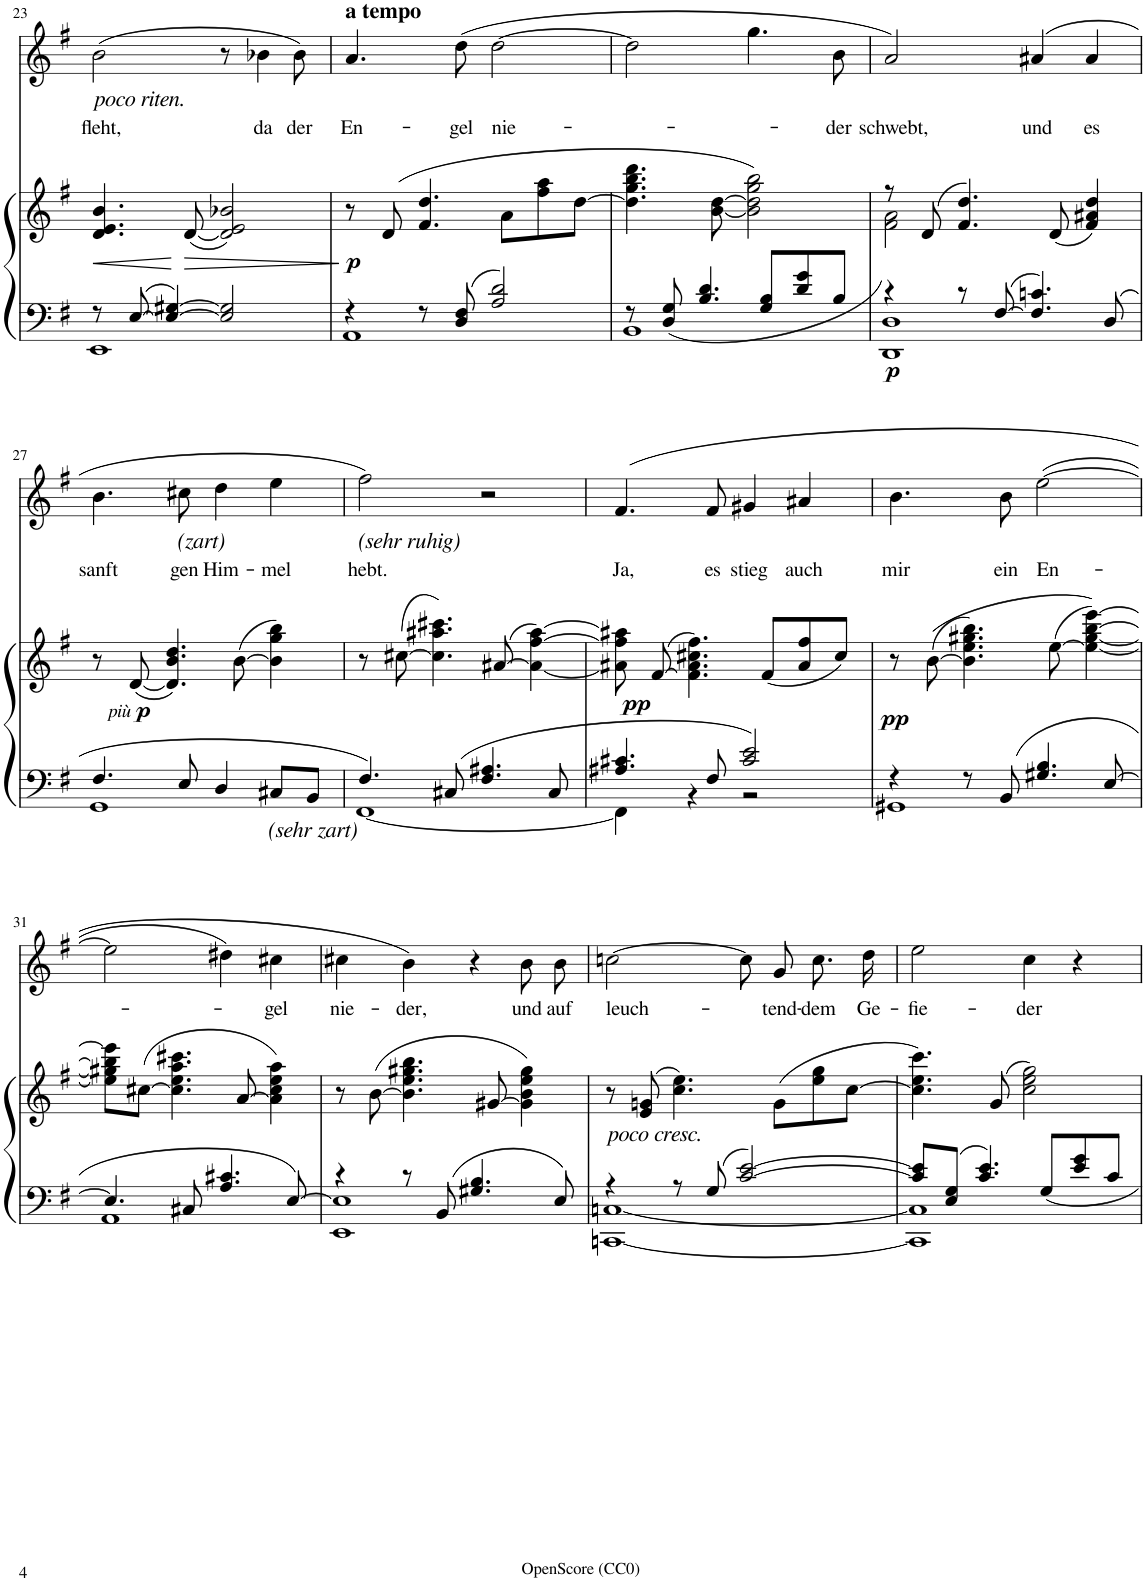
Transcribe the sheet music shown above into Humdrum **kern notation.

**kern	**kern	**dynam	**kern	**text
*part2	*part2	*part2	*part1	*part1
*staff3	*staff2	*staff2/3	*staff1	*staff1
*I"Piano	*	*	*I"Voice	*
*I'Pno	*	*	*	*
!!LO:PB:g=z
*clefF4	*clefG2	*	*clefG2	*
*k[f#]	*k[f#]	*	*k[f#]	*
*M4/4	*M4/4	*	*M4/4	*
=23	=23	=23	=23	=23
*^	*	*	*	*
!	!	!	!	!LO:TX:b:i:t=poco riten.	!
!	!	!	!LO:HP:b	!	!LO:LY:b
8r	1EE	4.d/ 4.e/ 4.b/	<	(2b\	fleht,
[8E/	.	.	.	.	.
4E/_ [4G#X/	.	.	.	.	.
!	!	!	!LO:HP:n=1:b	!	!
.	.	([8d/	[ >	.	.
2E/] 2G#/]	.	2d/] 2e/ 2b-X/)	.	8r	.
!	!	!	!	!	!LO:LY:b
.	.	.	.	4b-X\	da
!	!	!	!	!	!LO:LY:b
.	.	.	.	8b-\)	der
*v	*v	*	*	*	*
.	.	]	.	.
=24	=24	=24	=24	=24
*^	*	*	*	*
!	!	!	!	!LO:TX:a:B:t=a tempo	!
!	!	!	!LO:DY:b	!	!LO:LY:b
4r	1AA	8r	p	4.a/	En-
.	.	(8d/	.	.	.
8r	.	4.f#/ 4.dd/	.	.	.
!	!	!	!	!	!LO:LY:b
8D/ 8F#/	.	.	.	(8dd\	-gel
!	!	!	!	!	!LO:LY:b
2A/ 2d/	.	.	.	[2dd\	nie-
.	.	8a\L	.	.	.
.	.	8ff#\ 8aa\	.	.	.
.	.	[8dd\J	.	.	.
=25	=25	=25	=25	=25	=25
8r	1BB	4.dd\] 4.gg\ 4.bb\ 4.ddd\	.	2dd\]	.
(8D/ 8G/	.	.	.	.	.
4.B/ 4.d/	.	.	.	.	.
.	.	[8b\ [8dd\	.	.	.
.	.	2b\] 2dd\] 2gg\ 2bb\)	.	4.gg\	.
8G/ 8B/L	.	.	.	.	.
8d/ 8g/	.	.	.	.	.
!	!	!	!	!	!LO:LY:b
8B/J	.	.	.	8b\	-der
=26	=26	=26	=26	=26	=26
*	*	*^	*	*	*
!	!	!	!	!LO:DY:b=2	!	!LO:LY:b
4r	1DD 1D	8r	2f#\ 2a\)	p	2a/)	schwebt,
.	.	(8d/	.	.	.	.
8r	.	4.f#/ 4.dd/)	.	.	.	.
[8F#/	.	.	.	.	.	.
!	!	!	!	!	!	!LO:LY:b
4.F#/] 4.cn/	.	.	2ryy	.	(4a#X/	und
.	.	(8d/	.	.	.	.
!	!	!	!	!	!	!LO:LY:b
.	.	4f#/ 4a#X/ 4dd/)	.	.	4a#/	es
8D/	.	.	.	.	.	.
*	*	*v	*v	*	*	*
!!LO:LB:g=z
=27	=27	=27	=27	=27	=27
!	!	!	!	!	!LO:LY:b
4.F#/	1GG	8r	.	4.b\	sanft
!	!	!	!LO:DY:b	!	!
!	!	!	!LO:DY:n=1:b	!	!
.	.	([8d/	other-dynamics p	.	.
.	.	4.d/] 4.b/ 4.dd/)	.	.	.
!	!	!	!	!LO:TX:b:i:t=(zart)	!
!	!	!	!	!	!LO:LY:b
8E/	.	.	.	8cc#X\	gen
!	!	!	!	!	!LO:LY:b
4D/	.	.	.	4dd\	Him-
.	.	([8b\	.	.	.
!LO:TX:b:i:t=(sehr zart)	!	!	!	!	!
!	!	!	!	!	!LO:LY:b
8C#X/L	.	4b\] 4gg\ 4bb\)	.	4ee\	-mel
8BB/J	.	.	.	.	.
=28	=28	=28	=28	=28	=28
!	!	!	!	!LO:TX:b:i:t=(sehr ruhig)	!
!	!	!	!	!	!LO:LY:b
4.F#/	[1FF#	8r	.	2ff#\)	hebt.
.	.	([8cc#X\	.	.	.
.	.	4.cc#\] 4.aa#X\ 4.ccc#X\)	.	.	.
8C#X/	.	.	.	.	.
4.F#/ 4.A#X/	.	.	.	2r	.
.	.	([8a#X/	.	.	.
.	.	4a#\_ [4ff#\ [4aa#\)	.	.	.
8C#/	.	.	.	.	.
=29	=29	=29	=29	=29	=29
!	!	!	!LO:DY:b	!	!LO:LY:b
4.A#X/ 4.c#X/	4FF#\]	8a#X\] 8ff#\] 8aa#X\]	pp	(4.f#/	Ja,
.	.	([8f#/	.	.	.
.	4r	4.f#\] 4.a#\ 4.cc#X\ 4.ff#\)	.	.	.
!	!	!	!	!	!LO:LY:b
8F#/	.	.	.	8f#/	es
!	!	!	!	!	!LO:LY:b
2c#/ 2e/	2r	.	.	4g#X/	stieg
.	.	(8f#/L	.	.	.
!	!	!	!	!	!LO:LY:b
.	.	8a#/ 8ff#/	.	4a#X/	auch
.	.	8cc#/J)	.	.	.
=30	=30	=30	=30	=30	=30
!	!	!	!LO:DY:b	!	!LO:LY:b
4r	1GG#X	8r	pp	4.b\	mir
.	.	(([8b\	.	.	.
8r	.	4.b\] 4.ee\ 4.gg#X\ 4.bb\)	.	.	.
!	!	!	!	!	!LO:LY:b
8BB/	.	.	.	8b\	ein
!	!	!	!	!	!LO:LY:b
4.G#X/ 4.B/	.	.	.	([2ee\	En-
.	.	([8ee\	.	.	.
.	.	4ee\_ [4gg#\ [4bb\ [4eee\))	.	.	.
[8E/	.	.	.	.	.
!!LO:LB:g=z
=31	=31	=31	=31	=31	=31
4.E/]	1AA	8ee\] 8gg#X\] 8bb\] 8eee\]L	.	2ee\]	.
.	.	([8cc#X\J	.	.	.
.	.	4.cc#\] 4.ee\ 4.aa\ 4.ccc#X\	.	.	.
8C#X/	.	.	.	.	.
4.A/ 4.c#X/	.	.	.	4dd#X\)	.
.	.	[8a/	.	.	.
!	!	!	!	!	!LO:LY:b
.	.	4a\] 4cc#\ 4ee\ 4aa\)	.	4cc#X\	-gel
[8E/	.	.	.	.	.
=32	=32	=32	=32	=32	=32
!	!	!	!	!	!LO:LY:b
4r	1EE 1E]	8r	.	4cc#X\	nie-
.	.	([8b\	.	.	.
!	!	!	!	!	!LO:LY:b
8r	.	4.b\] 4.ee\ 4.gg#X\ 4.bb\	.	4b\)	-der,
8BB/	.	.	.	.	.
4.G#X/ 4.B/	.	.	.	4r	.
.	.	[8g#X/	.	.	.
!	!	!	!	!	!LO:LY:b
.	.	4g#\] 4b\ 4ee\ 4gg#\)	.	8b\L	und
!	!	!	!	!	!LO:LY:b
8E/	.	.	.	8b\J	auf
=33	=33	=33	=33	=33	=33
!	!	!LO:TX:b:i:t=poco cresc.	!	!	!
!	!	!	!	!	!LO:LY:b
4r	[1CCn [1Cn	8r	.	[2ccn\	leuch-
.	.	(8e/ 8gn/	.	.	.
8r	.	4.cc\ 4.ee\)	.	.	.
8G/	.	.	.	.	.
[2c/ [2e/	.	.	.	8cc/L]	.
!	!	!	!	!	!LO:LY:b
.	.	(8g\L	.	8g/J	-tend-
!	!	!	!	!	!LO:LY:b
.	.	8ee\ 8gg\	.	8.cc\L	-dem
.	.	[8cc\J	.	.	.
!	!	!	!	!	!LO:LY:b
.	.	.	.	16dd\Jk	Ge-
=34	=34	=34	=34	=34	=34
!	!	!	!	!	!LO:LY:b
8c/] 8e/]L	1CC] 1C]	4.cc\] 4.ee\ 4.ccc\)	.	2ee\	-fie-
8E/ 8G/J	.	.	.	.	.
4.c/ 4.e/	.	.	.	.	.
.	.	(8g/	.	.	.
!	!	!	!	!	!LO:LY:b
.	.	2cc\ 2ee\ 2gg\)	.	4cc\	-der
8G/L	.	.	.	.	.
8e/ 8g/	.	.	.	4r	.
8c/J	.	.	.	.	.
*v	*v	*	*	*	*
=	=	=	=	=
*-	*-	*-	*-	*-
